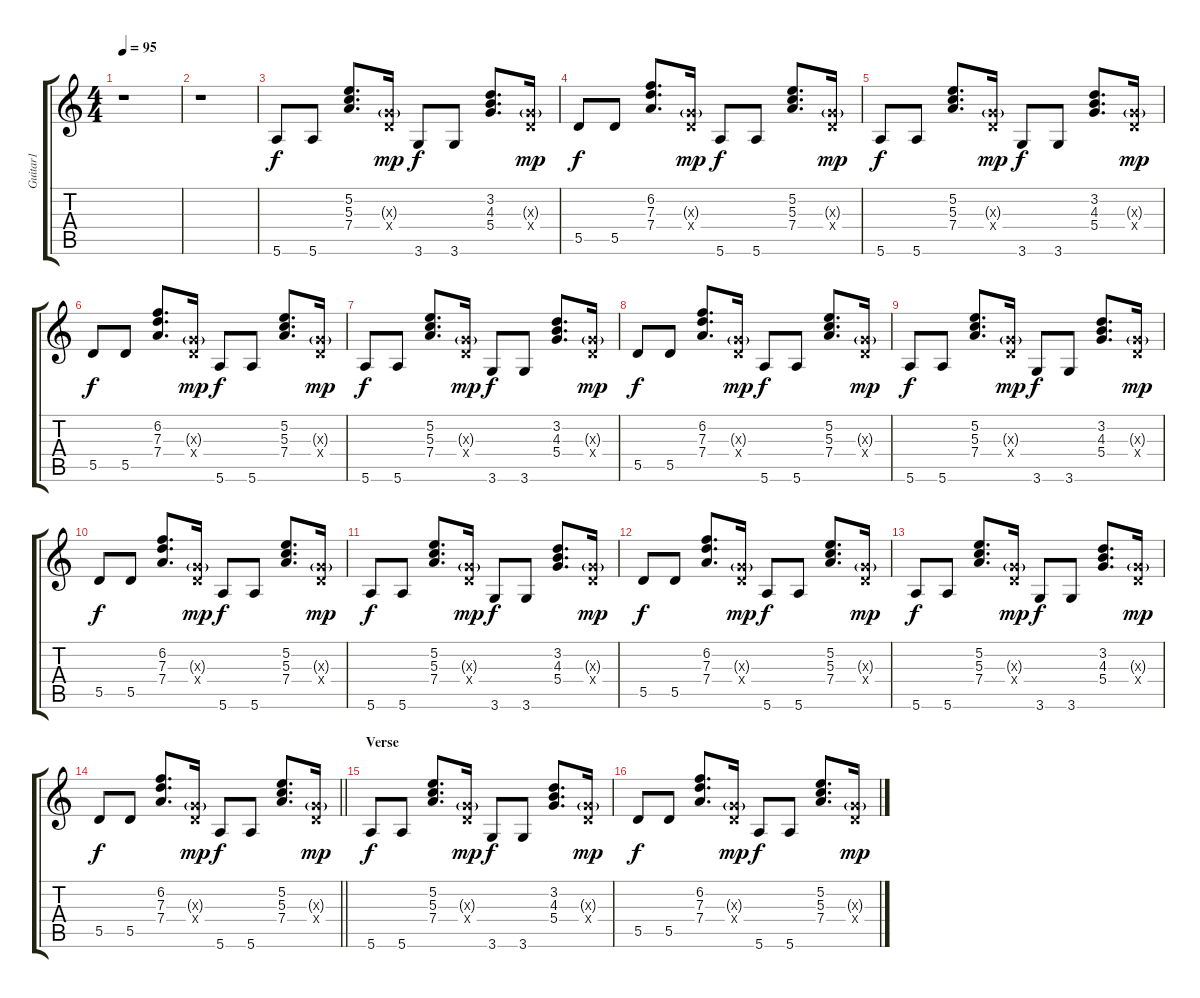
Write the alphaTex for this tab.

\track ("Guitar1" "Guitar1") {instrument electricguitarjazz}
\staff {score tabs}
\tuning (E4 B3 G3 D3 A2 E2) {hide}
\ts (4 4)
\tempo 95
\clef g2
\ks c
r.1{dy f instrument electricguitarjazz} |
r.1 |
5.6.8 5.6.8 (5.2 5.3 7.4).8{d} (0.3{g x} 0.4{x}).16{dy mp} 3.6.8{dy f} 3.6.8 (3.2 4.3 5.4).8{d} (0.3{g x} 0.4{x}).16{dy mp} |
5.5.8{dy f} 5.5.8 (6.2 7.3 7.4).8{d} (0.3{g x} 0.4{x}).16{dy mp} 5.6.8{dy f} 5.6.8 (5.2 5.3 7.4).8{d} (0.3{g x} 0.4{x}).16{dy mp} |
5.6.8{dy f} 5.6.8 (5.2 5.3 7.4).8{d} (0.3{g x} 0.4{x}).16{dy mp} 3.6.8{dy f} 3.6.8 (3.2 4.3 5.4).8{d} (0.3{g x} 0.4{x}).16{dy mp} |
5.5.8{dy f} 5.5.8 (6.2 7.3 7.4).8{d} (0.3{g x} 0.4{x}).16{dy mp} 5.6.8{dy f} 5.6.8 (5.2 5.3 7.4).8{d} (0.3{g x} 0.4{x}).16{dy mp} |
5.6.8{dy f} 5.6.8 (5.2 5.3 7.4).8{d} (0.3{g x} 0.4{x}).16{dy mp} 3.6.8{dy f} 3.6.8 (3.2 4.3 5.4).8{d} (0.3{g x} 0.4{x}).16{dy mp} |
5.5.8{dy f} 5.5.8 (6.2 7.3 7.4).8{d} (0.3{g x} 0.4{x}).16{dy mp} 5.6.8{dy f} 5.6.8 (5.2 5.3 7.4).8{d} (0.3{g x} 0.4{x}).16{dy mp} |
5.6.8{dy f} 5.6.8 (5.2 5.3 7.4).8{d} (0.3{g x} 0.4{x}).16{dy mp} 3.6.8{dy f} 3.6.8 (3.2 4.3 5.4).8{d} (0.3{g x} 0.4{x}).16{dy mp} |
5.5.8{dy f} 5.5.8 (6.2 7.3 7.4).8{d} (0.3{g x} 0.4{x}).16{dy mp} 5.6.8{dy f} 5.6.8 (5.2 5.3 7.4).8{d} (0.3{g x} 0.4{x}).16{dy mp} |
5.6.8{dy f} 5.6.8 (5.2 5.3 7.4).8{d} (0.3{g x} 0.4{x}).16{dy mp} 3.6.8{dy f} 3.6.8 (3.2 4.3 5.4).8{d} (0.3{g x} 0.4{x}).16{dy mp} |
5.5.8{dy f} 5.5.8 (6.2 7.3 7.4).8{d} (0.3{g x} 0.4{x}).16{dy mp} 5.6.8{dy f} 5.6.8 (5.2 5.3 7.4).8{d} (0.3{g x} 0.4{x}).16{dy mp} |
5.6.8{dy f} 5.6.8 (5.2 5.3 7.4).8{d} (0.3{g x} 0.4{x}).16{dy mp} 3.6.8{dy f} 3.6.8 (3.2 4.3 5.4).8{d} (0.3{g x} 0.4{x}).16{dy mp} |
\barLineRight lightlight
5.5.8{dy f} 5.5.8 (6.2 7.3 7.4).8{d} (0.3{g x} 0.4{x}).16{dy mp} 5.6.8{dy f} 5.6.8 (5.2 5.3 7.4).8{d} (0.3{g x} 0.4{x}).16{dy mp} |
\section ("" "Verse")
5.6.8{dy f} 5.6.8 (5.2 5.3 7.4).8{d} (0.3{g x} 0.4{x}).16{dy mp} 3.6.8{dy f} 3.6.8 (3.2 4.3 5.4).8{d} (0.3{g x} 0.4{x}).16{dy mp} |
5.5.8{dy f} 5.5.8 (6.2 7.3 7.4).8{d} (0.3{g x} 0.4{x}).16{dy mp} 5.6.8{dy f} 5.6.8 (5.2 5.3 7.4).8{d} (0.3{g x} 0.4{x}).16{dy mp}
